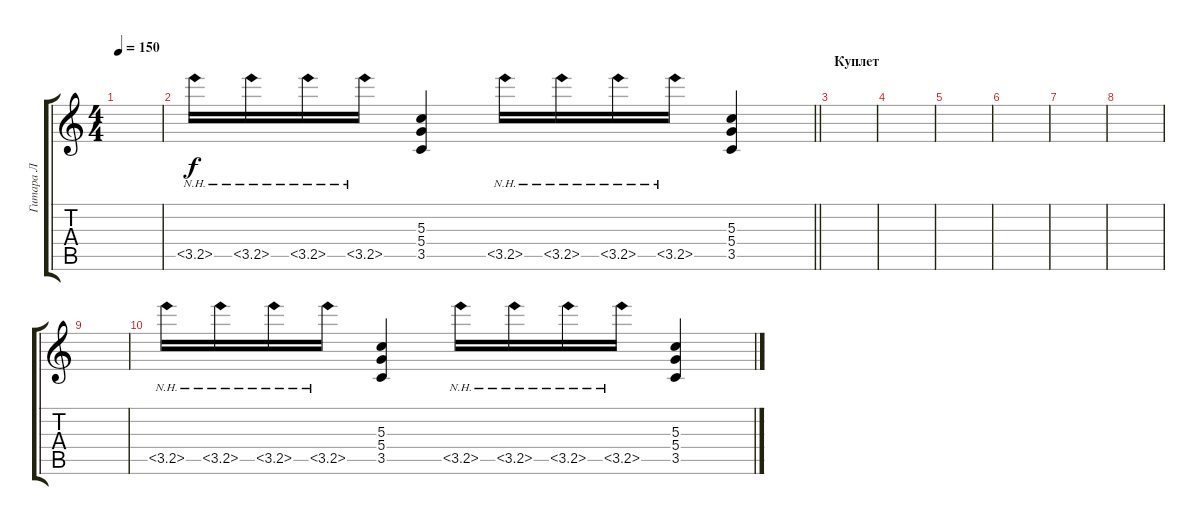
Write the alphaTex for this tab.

\track ("Гитара Л" "Гитара Л") {instrument distortionguitar}
\staff {score tabs}
\tuning (E4 B3 G3 D3 A2 E2) {hide}
\ts (4 4)
\tempo 150
\clef g2
\ks c
|
\barLineRight lightlight
3.5{nh}.16{volume 13} 3.5{nh}.16 3.5{nh}.16 3.5{nh}.16 (5.3 5.4 3.5).4 3.5{nh}.16 3.5{nh}.16 3.5{nh}.16 3.5{nh}.16 (5.3 5.4 3.5).4 |
\section ("" "Куплет")
|
|
|
|
|
|
|
3.5{nh}.16 3.5{nh}.16 3.5{nh}.16 3.5{nh}.16 (5.3 5.4 3.5).4 3.5{nh}.16 3.5{nh}.16 3.5{nh}.16 3.5{nh}.16 (5.3 5.4 3.5).4
